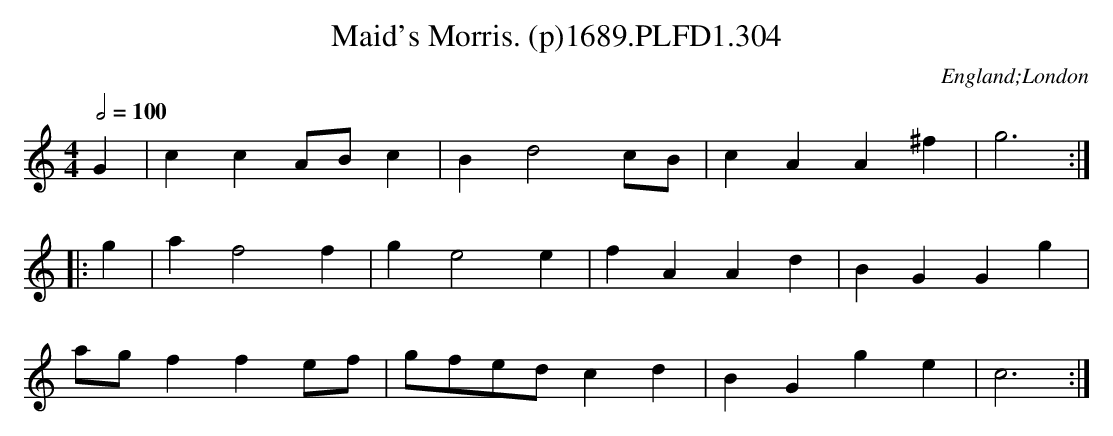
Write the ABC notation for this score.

X:1
T:Maid's Morris. (p)1689.PLFD1.304
M:4/4
L:1/8
Q:1/2=100
O:England;London
K:C
G2| c2 c2 AB c2| B2 d4 cB| c2 A2 A2 ^f2| g6:|
|: g2| a2 f4 f2 | g2 e4 e2 |f2 A2 A2 d2| B2 G2 G2 g2|
agf2 f2 ef|gfed c2 d2| B2 G2 g2 e2| c6:|
